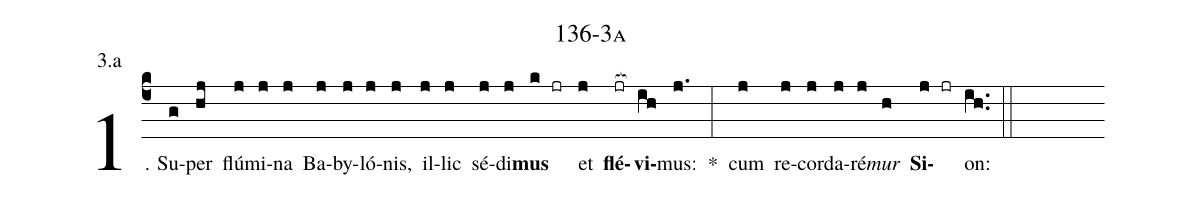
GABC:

name: 136-3a;
annotation: 3.a;
%%
(c4)1. Su(g)per(hj) flú(j)mi(j)na(j) Ba(j)by(j)ló(j)nis,(j) il(j)lic(j) sé(j)di(j)<b>mus</b>(k jr) et(j) <b>flé</b>(jr[ocb:1{])<b>vi</b>(ih[ocb:0}])mus:(j.) *(:) cum(j) re(j)cor(j)da(j)ré(j)<i>mur</i>(h) <b>Si</b>(j jr)on:(ih..) (::)


%E(j) u(j) o(j) u(h) a(j) e.(ih..) (::)
